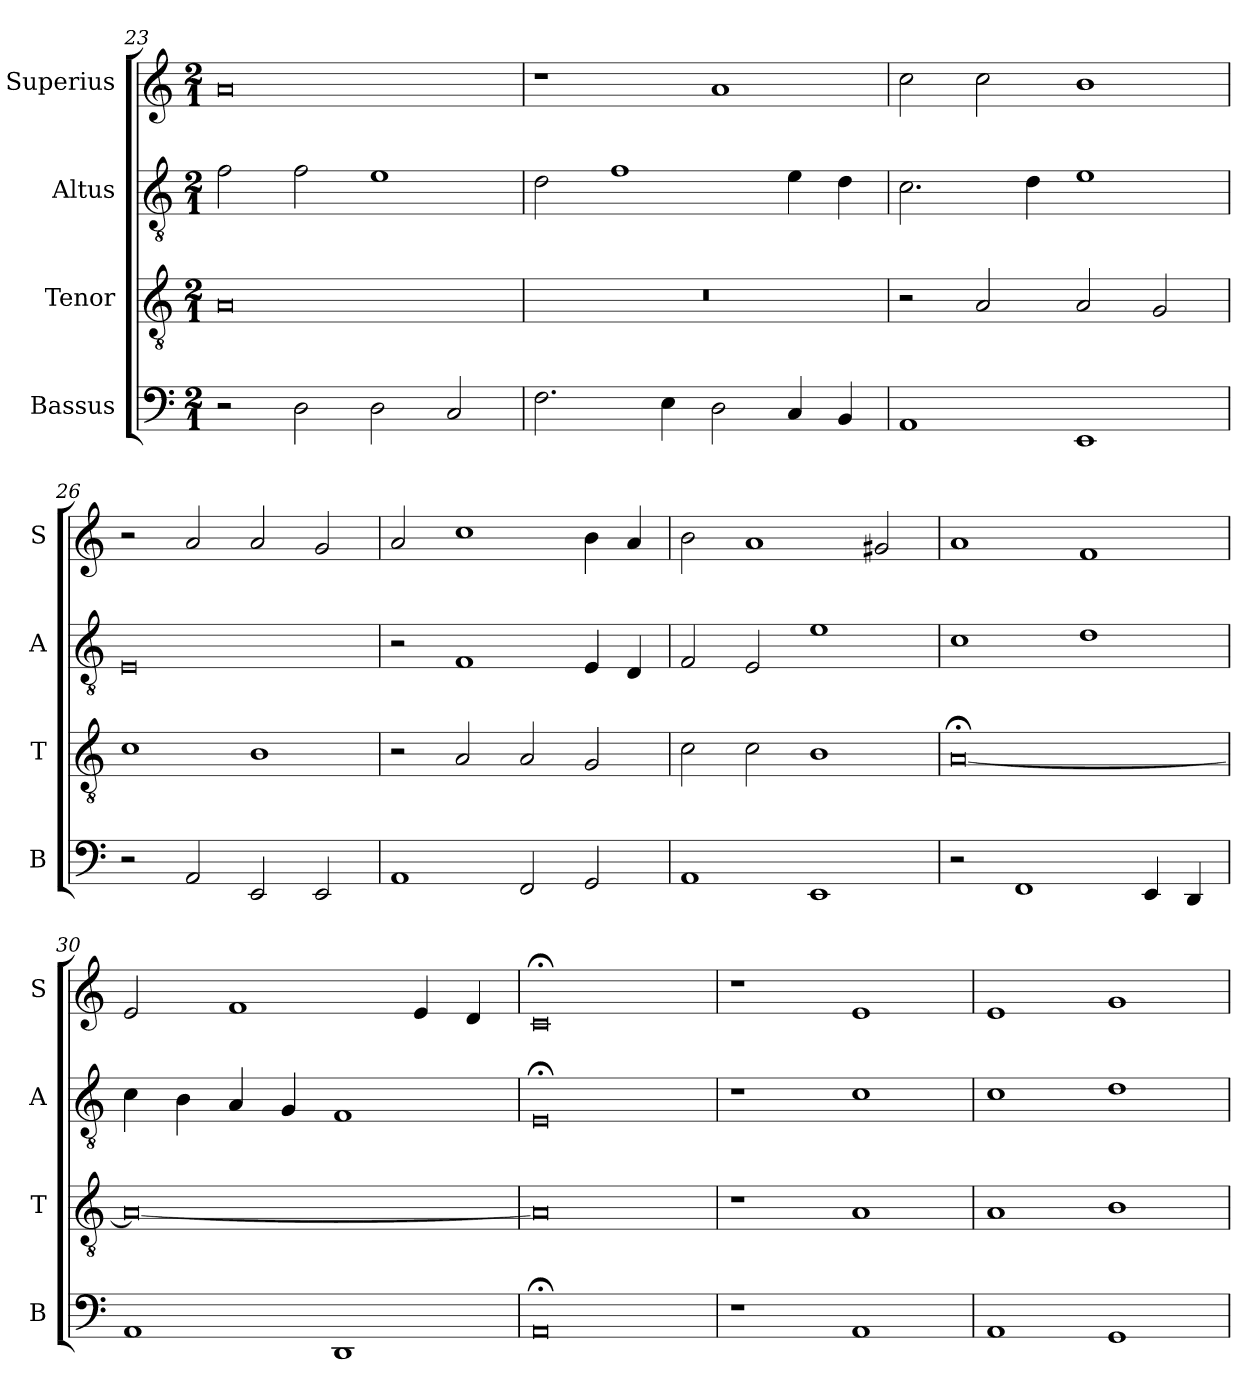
**kern	**kern	**kern	**kern
*part4	*part3	*part2	*part1
*staff4	*staff3	*staff2	*staff1
*I"Bassus	*I"Tenor	*I"Altus	*I"Superius
*I'B	*I'T	*I'A	*I'S
*clefF4	*clefGv2	*clefGv2	*clefG2
*k[]	*k[]	*k[]	*k[]
*M2/1	*M2/1	*M2/1	*M2/1
=23	=23	=23	=23
2r	0A	2f\	0a
2D\	.	2f\	.
2D\	.	1e	.
2C/	.	.	.
=24	=24	=24	=24
2.F\	0r	2d\	1r
.	.	1f	.
4E\	.	.	.
2D\	.	.	1a
4C/	.	4e\	.
4BB/	.	4d\	.
=25	=25	=25	=25
1AA	2r	2.c\	2cc\
.	2A/	.	2cc\
.	.	4d\	.
1EE	2A/	1e	1b
.	2G/	.	.
=26	=26	=26	=26
2r	1c	0E	2r
2AA/	.	.	2a/
2EE/	1B	.	2a/
2EE/	.	.	2g/
=27	=27	=27	=27
1AA	2r	2r	2a/
.	2A/	1F	1cc
2FF/	2A/	.	.
2GG/	2G/	4E/	4b\
.	.	4D/	4a/
=28	=28	=28	=28
1AA	2c\	2F/	2b\
.	2c\	2E/	1a
1EE	1B	1e	.
.	.	.	2g#X/
=29	=29	=29	=29
2r	[0A;<	1c	1a
1FF	.	.	.
.	.	1d	1f
4EE/	.	.	.
4DD/	.	.	.
=30	=30	=30	=30
1AA	0A_	4c\	2e/
.	.	4B\	.
.	.	4A/	1f
.	.	4G/	.
1DD	.	1F	.
.	.	.	4e/
.	.	.	4d/
=31	=31	=31	=31
0AA;<	0A]	0E;<	0c;<
=32	=32	=32	=32
1r	1r	1r	1r
1AA	1A	1c	1e
=33	=33	=33	=33
1AA	1A	1c	1e
1GG	1B	1d	1g
=	=	=	=
*-	*-	*-	*-
